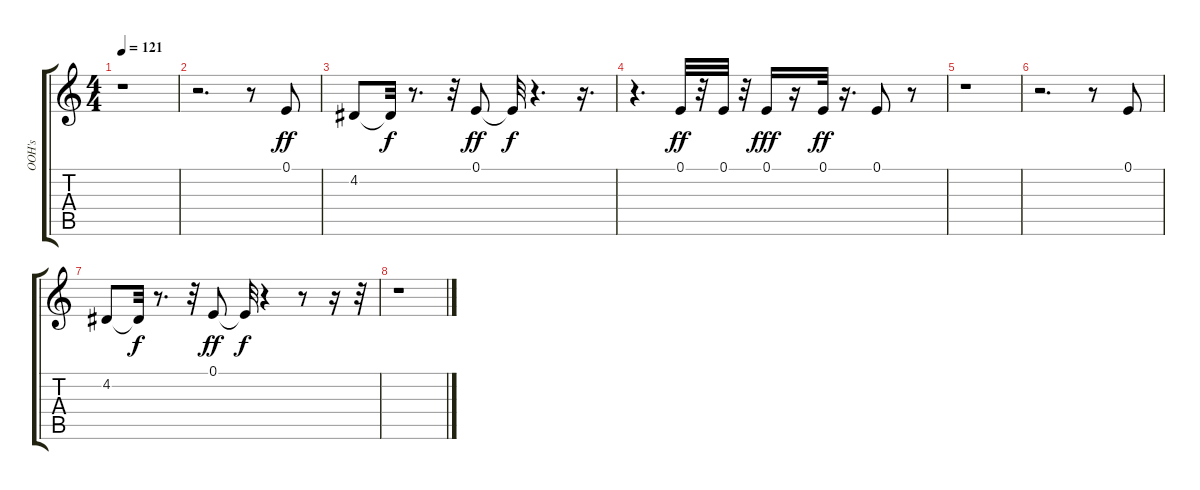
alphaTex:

\track ("OOH's" "OOH's") {instrument voiceoohs}
\staff {score tabs}
\tuning (E4 B3 G3 D3 A2 E2) {hide}
\ts (4 4)
\tempo 121
\clef g2
\ks c
r.1{dy ff} |
r.2{d} r.8 0.1.8 |
4.2.8 4.2{t}.32{dy f} r.8{d} r.32 0.1.8{dy ff} 0.1{t}.32{dy f} r.4{d} r.16{d} |
r.4{d} 0.1.32{dy ff} r.32 0.1.32 r.32 0.1.16{dy fff} r.16 0.1.32{dy ff} r.16{d} 0.1.8 r.8 |
r.1 |
r.2{d} r.8 0.1.8 |
4.2.8 4.2{t}.32{dy f} r.8{d} r.32 0.1.8{dy ff} 0.1{t}.32{dy f} r.4 r.8 r.16 r.32 |
r.1
